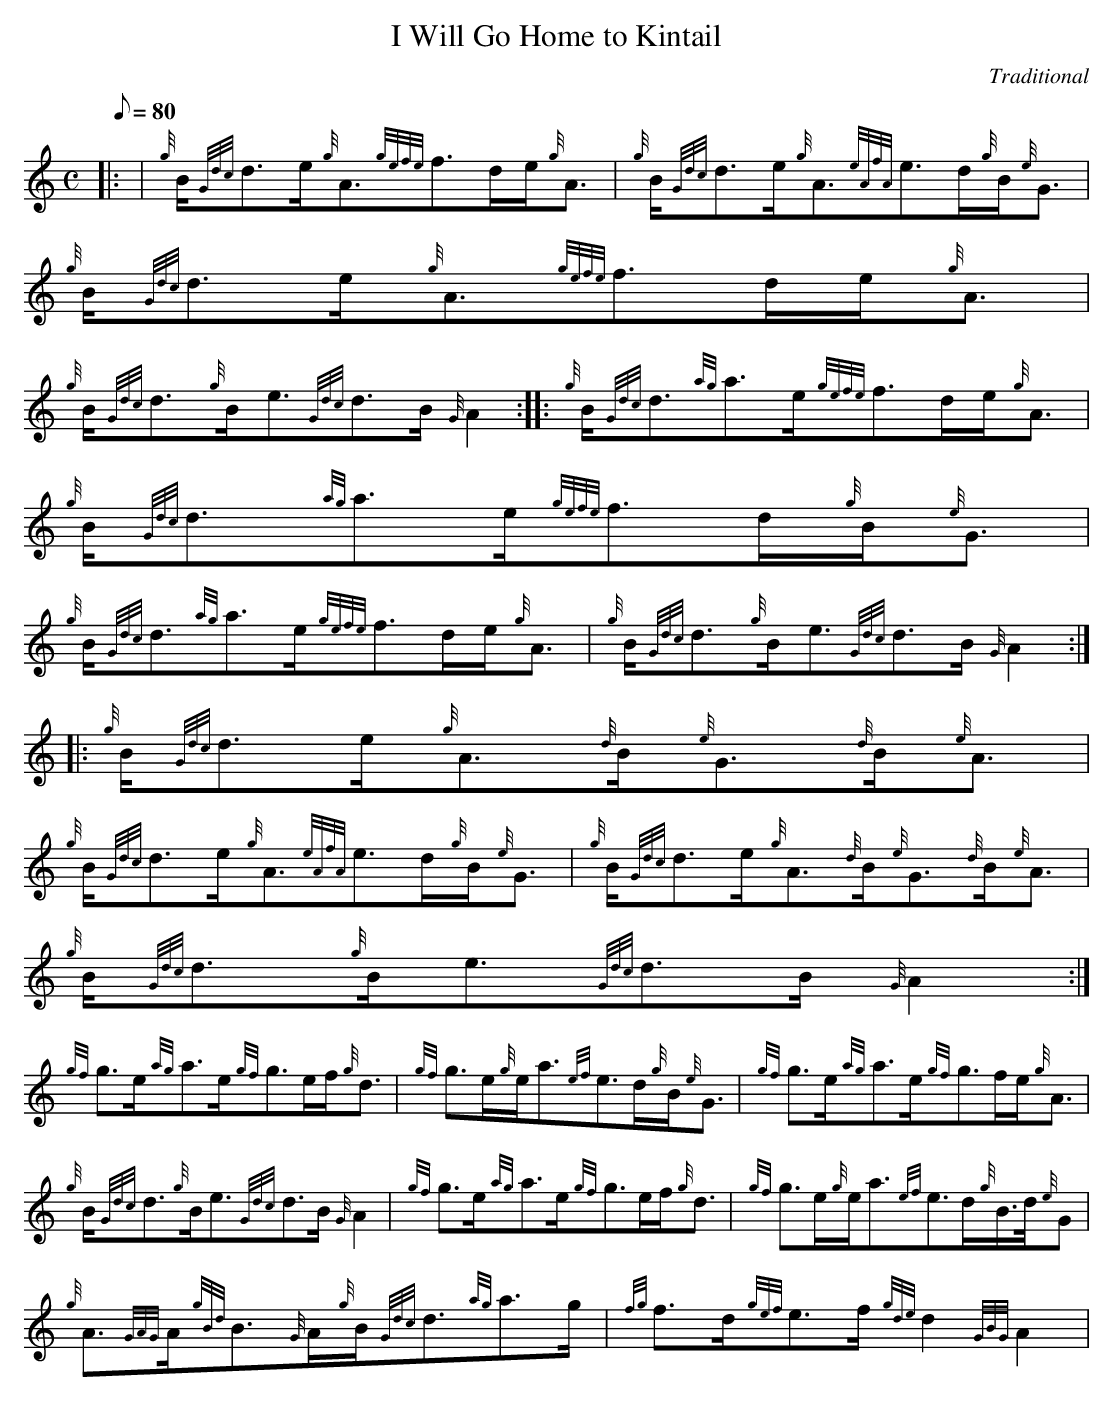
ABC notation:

X:1
T:I Will Go Home to Kintail
M:C
L:1/8
Q:80
C:Traditional
K:HP
|: | {g}B/2{Gdc}d3/2e/2{g}A3/2{gefe}f3/2d/2e/2{g}A3/2 | \
{g}B/2{Gdc}d3/2e/2{g}A3/2{eAfA}e3/2d/2{g}B/2{e}G3/2 | \
{g}B/2{Gdc}d3/2e/2{g}A3/2{gefe}f3/2d/2e/2{g}A3/2 |
{g}B/2{Gdc}d3/2{g}B/2e3/2{Gdc}d3/2B/2{G}A2 :: \
{g}B/2{Gdc}d3/2{ag}a3/2e/2{gefe}f3/2d/2e/2{g}A3/2 | \
{g}B/2{Gdc}d3/2{ag}a3/2e/2{gefe}f3/2d/2{g}B/2{e}G3/2 |
{g}B/2{Gdc}d3/2{ag}a3/2e/2{gefe}f3/2d/2e/2{g}A3/2 | \
{g}B/2{Gdc}d3/2{g}B/2e3/2{Gdc}d3/2B/2{G}A2 :: \
{g}B/2{Gdc}d3/2e/2{g}A3/2{d}B/2{e}G3/2{d}B/2{e}A3/2 |
{g}B/2{Gdc}d3/2e/2{g}A3/2{eAfA}e3/2d/2{g}B/2{e}G3/2 | \
{g}B/2{Gdc}d3/2e/2{g}A3/2{d}B/2{e}G3/2{d}B/2{e}A3/2 | \
{g}B/2{Gdc}d3/2{g}B/2e3/2{Gdc}d3/2B/2{G}A2 :|
{gf}g3/2e/2{ag}a3/2e/2{gf}g3/2e/2f/2{g}d3/2 | \
{gf}g3/2e/2{g}e/2a3/2{ef}e3/2d/2{g}B/2{e}G3/2 | \
{gf}g3/2e/2{ag}a3/2e/2{gf}g3/2f/2e/2{g}A3/2 |
{g}B/2{Gdc}d3/2{g}B/2e3/2{Gdc}d3/2B/2{G}A2 | \
{gf}g3/2e/2{ag}a3/2e/2{gf}g3/2e/2f/2{g}d3/2 | \
{gf}g3/2e/2{g}e/2a3/2{ef}e3/2d/2{g}B3/4d/4{e}G |
{g}A3/2{GAG}A/2{gBd}B3/2{G}A/2{g}B/2{Gdc}d3/2{ag}a3/2g/2 | \
{fg}f3/2d/2{gef}e3/2f/2{gde}d2{GBG}A2 |
